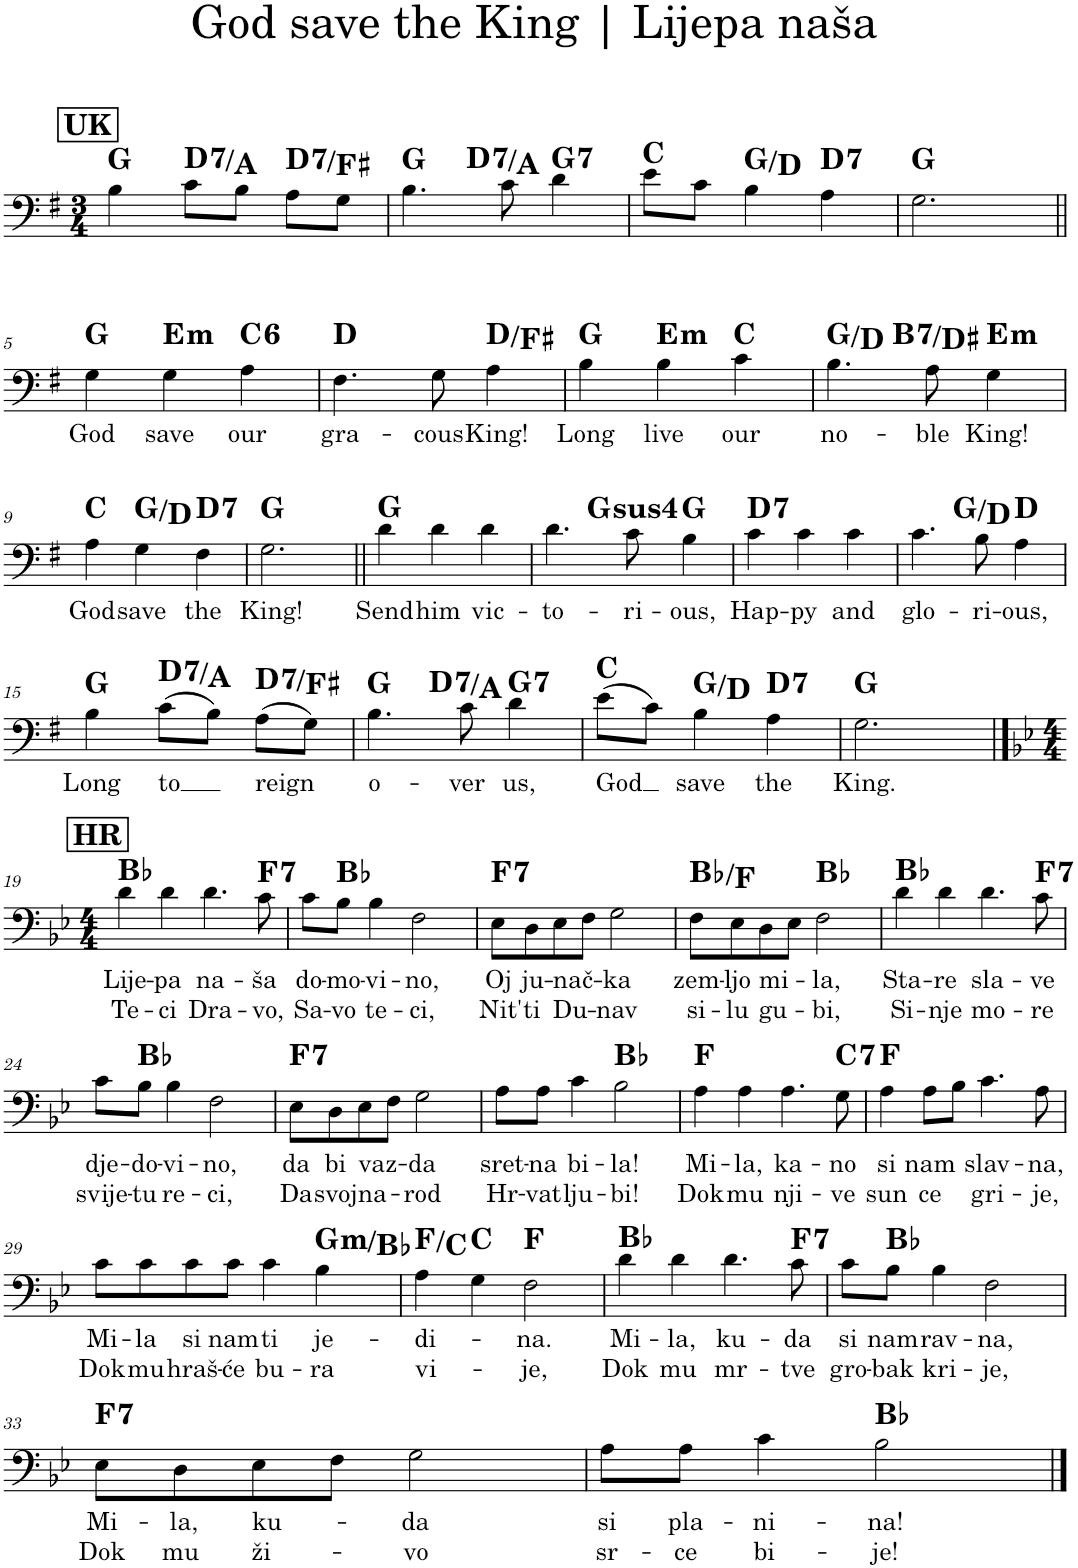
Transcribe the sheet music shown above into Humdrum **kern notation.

**kern	**text	**text	**harte
*part1	*part1	*part1	*part1
*staff1	*staff1	*staff1	*
*I"Piano	*	*	*
*I'Pno.	*	*	*
*clefF4	*	*	*
*k[f#]	*	*	*
*M3/4	*	*	*
!!LO:REH:place=s1:a:B:cj:fs=14:t=UK
=1	=1	=1	=1
4B\	.	.	G:maj
!	!	!	!LO:H:kt=7
8c\L	.	.	D:7/5
8B\J	.	.	.
!	!	!	!LO:H:kt=7
8A\L	.	.	D:7/3
8G\J	.	.	.
=2	=2	=2	=2
*^	*	*	*
4.B\	4ryy	.	.	G:maj
!	!	!	!	!LO:H:kt=7
.	2ryy	.	.	D:7/5
8c\	.	.	.	.
!	!	!	!	!LO:H:kt=7
4d\	.	.	.	G:7
*v	*v	*	*	*
=3	=3	=3	=3
8e\L	.	.	C:maj
8c\J	.	.	.
4B\	.	.	G:maj/5
!	!	!	!LO:H:kt=7
4A\	.	.	D:7
=4	=4	=4	=4
2.G\	.	.	G:maj
!!LO:LB:g=z
=5||	=5||	=5||	=5||
!	!LO:LY:b	!	!
4G\	God	.	G:maj
!	!LO:LY:b	!	!LO:H:kt=m
4G\	save	.	E:min
!	!LO:LY:b	!	!LO:H:kt=6
4A\	our	.	C:maj6
=6	=6	=6	=6
!	!LO:LY:b	!	!
4.F#\	gra-	.	D:maj
!	!LO:LY:b	!	!
8G\	-cous	.	.
!	!LO:LY:b	!	!
4A\	King!	.	D:maj/3
=7	=7	=7	=7
!	!LO:LY:b	!	!
4B\	Long	.	G:maj
!	!LO:LY:b	!	!LO:H:kt=m
4B\	live	.	E:min
!	!LO:LY:b	!	!
4c\	our	.	C:maj
=8	=8	=8	=8
!	!LO:LY:b	!	!
*^	*	*	*
4.B\	4ryy	no-	.	G:maj/5
!	!	!	!	!LO:H:kt=7
.	2ryy	.	.	B:7/3
!	!	!LO:LY:b	!	!
8A\	.	-ble	.	.
!	!	!LO:LY:b	!	!LO:H:kt=m
4G\	.	King!	.	E:min
!!LO:LB:g=z	!!
=9	=9	=9	=9	=9
!	!	!LO:LY:b	!	!
*v	*v	*	*	*
4A\	God	.	C:maj
!	!LO:LY:b	!	!
4G\	save	.	G:maj/5
!	!LO:LY:b	!	!LO:H:kt=7
4F#\	the	.	D:7
=10	=10	=10	=10
!	!LO:LY:b	!	!
2.G\	King!	.	G:maj
=11||	=11||	=11||	=11||
!	!LO:LY:b	!	!
4d\	Send	.	G:maj
!	!LO:LY:b	!	!
4d\	him	.	.
!	!LO:LY:b	!	!
4d\	vic-	.	.
=12	=12	=12	=12
!	!LO:LY:b	!	!
*^	*	*	*
4.d\	4ryy	-to-	.	.
!	!	!	!	!LO:H:kt=4
.	2ryy	.	.	G:sus4
!	!	!LO:LY:b	!	!
8c\	.	-ri-	.	.
!	!	!LO:LY:b	!	!
4B\	.	-ous,	.	G:maj
=13	=13	=13	=13	=13
!	!	!LO:LY:b	!	!LO:H:kt=7
*v	*v	*	*	*
4c\	Hap-	.	D:7
!	!LO:LY:b	!	!
4c\	-py	.	.
!	!LO:LY:b	!	!
4c\	and	.	.
=14	=14	=14	=14
!	!LO:LY:b	!	!
*^	*	*	*
4.c\	4ryy	glo-	.	.
.	2ryy	.	.	G:maj/5
!	!	!LO:LY:b	!	!
8B\	.	-ri-	.	.
!	!	!LO:LY:b	!	!
4A\	.	-ous,	.	D:maj
!!LO:LB:g=z	!!
=15	=15	=15	=15	=15
!	!	!LO:LY:b	!	!
*v	*v	*	*	*
4B\	Long	.	G:maj
!	!LO:LY:b	!	!LO:H:kt=7
(8c\L	to	.	D:7/5
8B\J)	.	.	.
!	!LO:LY:b	!	!LO:H:kt=7
(8A\L	reign	.	D:7/3
8G\J)	.	.	.
=16	=16	=16	=16
!	!LO:LY:b	!	!
*^	*	*	*
4.B\	4ryy	o-	.	G:maj
!	!	!	!	!LO:H:kt=7
.	2ryy	.	.	D:7/5
!	!	!LO:LY:b	!	!
8c\	.	-ver	.	.
!	!	!LO:LY:b	!	!LO:H:kt=7
4d\	.	us,	.	G:7
=17	=17	=17	=17	=17
!	!	!LO:LY:b	!	!
*v	*v	*	*	*
(8e\L	God	.	C:maj
8c\J)	.	.	.
!	!LO:LY:b	!	!
4B\	save	.	G:maj/5
!	!LO:LY:b	!	!LO:H:kt=7
4A\	the	.	D:7
=18	=18	=18	=18
!	!LO:LY:b	!	!
2.G\	King.	.	G:maj
!!LO:LB:g=z
!!LO:REH:place=s1:a:B:cj:fs=14:t=HR
==19	==19	==19	==19
*k[b-e-]	*	*	*
*M4/4	*	*	*
!	!LO:LY:b	!LO:LY:b	!
4d\	Lije-	Te-	Bb:maj
!	!LO:LY:b	!LO:LY:b	!
4d\	pa	-ci	.
!	!LO:LY:b	!LO:LY:b	!
4.d\	na-	Dra-	.
!	!LO:LY:b	!LO:LY:b	!LO:H:kt=7
8c\	-ša	-vo,	F:7
=20	=20	=20	=20
!	!LO:LY:b	!LO:LY:b	!
8c\L	do-	Sa-	.
!	!LO:LY:b	!LO:LY:b	!
8B-\J	-mo-	-vo	Bb:maj
!	!LO:LY:b	!LO:LY:b	!
4B-\	-vi-	te-	.
!	!LO:LY:b	!LO:LY:b	!
2F\	-no,	-ci,	.
=21	=21	=21	=21
!	!LO:LY:b	!LO:LY:b	!LO:H:kt=7
8E-\L	Oj	Nit'	F:7
!	!LO:LY:b	!LO:LY:b	!
8D\	ju-	ti	.
!	!LO:LY:b	!LO:LY:b	!
8E-\	-nač-	Du-	.
8F\J	.	.	.
!	!LO:LY:b	!LO:LY:b	!
2G\	-ka	-nav	.
=22	=22	=22	=22
!	!LO:LY:b	!LO:LY:b	!
8F\L	zem-	si-	Bb:maj/5
!	!LO:LY:b	!LO:LY:b	!
8E-\	-ljo	-lu	.
!	!LO:LY:b	!LO:LY:b	!
8D\	mi-	gu-	.
8E-\J	.	.	.
!	!LO:LY:b	!LO:LY:b	!
2F\	-la,	-bi,	Bb:maj
=23	=23	=23	=23
!	!LO:LY:b	!LO:LY:b	!
4d\	Sta-	Si-	Bb:maj
!	!LO:LY:b	!LO:LY:b	!
4d\	re	-nje	.
!	!LO:LY:b	!LO:LY:b	!
4.d\	sla-	mo-	.
!	!LO:LY:b	!LO:LY:b	!LO:H:kt=7
8c\	-ve	-re	F:7
!!LO:LB:g=z
=24	=24	=24	=24
!	!LO:LY:b	!LO:LY:b	!
8c\L	dje-	svije-	.
!	!LO:LY:b	!LO:LY:b	!
8B-\J	-do-	-tu	Bb:maj
!	!LO:LY:b	!LO:LY:b	!
4B-\	-vi-	re-	.
!	!LO:LY:b	!LO:LY:b	!
2F\	-no,	-ci,	.
=25	=25	=25	=25
!	!LO:LY:b	!LO:LY:b	!LO:H:kt=7
8E-\L	da	Da	F:7
!	!LO:LY:b	!LO:LY:b	!
8D\	bi	svoj	.
!	!LO:LY:b	!LO:LY:b	!
8E-\	vaz-	na-	.
8F\J	.	.	.
!	!LO:LY:b	!LO:LY:b	!
2G\	-da	rod	.
=26	=26	=26	=26
!	!LO:LY:b	!LO:LY:b	!
8A\L	sret-	Hr-	.
!	!LO:LY:b	!LO:LY:b	!
8A\J	-na	-vat	.
!	!LO:LY:b	!LO:LY:b	!
4c\	bi-	lju-	.
!	!LO:LY:b	!LO:LY:b	!
2B-\	-la!	-bi!	Bb:maj
=27	=27	=27	=27
!	!LO:LY:b	!LO:LY:b	!
4A\	Mi-	Dok	F:maj
!	!LO:LY:b	!LO:LY:b	!
4A\	-la,	mu	.
!	!LO:LY:b	!LO:LY:b	!
4.A\	ka-	nji-	.
!	!LO:LY:b	!LO:LY:b	!LO:H:kt=7
8G\	-no	-ve	C:7
=28	=28	=28	=28
!	!LO:LY:b	!LO:LY:b	!
4A\	si	sun	F:maj
!	!LO:LY:b	!LO:LY:b	!
8A\L	nam	ce	.
8B-\J	.	.	.
!	!LO:LY:b	!LO:LY:b	!
4.c\	slav-	gri-	.
!	!LO:LY:b	!LO:LY:b	!
8A\	-na,	-je,	.
!!LO:LB:g=z
=29	=29	=29	=29
!	!LO:LY:b	!LO:LY:b	!
8c\L	Mi-	Dok	.
!	!LO:LY:b	!LO:LY:b	!
8c\	-la	mu	.
!	!LO:LY:b	!LO:LY:b	!
8c\	si	hraš-	.
!	!LO:LY:b	!LO:LY:b	!
8c\J	nam	-će	.
!	!LO:LY:b	!LO:LY:b	!
4c\	ti	bu-	.
!	!LO:LY:b	!LO:LY:b	!LO:H:kt=m
4B-\	je-	-ra	G:min/b3
=30	=30	=30	=30
!	!LO:LY:b	!LO:LY:b	!
4A\	-di-	vi-	F:maj/5
4G\	.	.	C:maj
!	!LO:LY:b	!LO:LY:b	!
2F\	-na.	-je,	F:maj
=31	=31	=31	=31
!	!LO:LY:b	!LO:LY:b	!
4d\	Mi-	Dok	Bb:maj
!	!LO:LY:b	!LO:LY:b	!
4d\	-la,	mu	.
!	!LO:LY:b	!LO:LY:b	!
4.d\	ku-	mr-	.
!	!LO:LY:b	!LO:LY:b	!LO:H:kt=7
8c\	-da	-tve	F:7
=32	=32	=32	=32
!	!LO:LY:b	!LO:LY:b	!
8c\L	si	gro-	.
!	!LO:LY:b	!LO:LY:b	!
8B-\J	nam	-bak	Bb:maj
!	!LO:LY:b	!LO:LY:b	!
4B-\	rav-	kri-	.
!	!LO:LY:b	!LO:LY:b	!
2F\	-na,	-je,	.
!!LO:LB:g=z
=33	=33	=33	=33
!	!LO:LY:b	!LO:LY:b	!LO:H:kt=7
8E-\L	Mi-	Dok	F:7
!	!LO:LY:b	!LO:LY:b	!
8D\	-la,	mu	.
!	!LO:LY:b	!LO:LY:b	!
8E-\	ku-	ži-	.
8F\J	.	.	.
!	!LO:LY:b	!LO:LY:b	!
2G\	-da	vo	.
=34	=34	=34	=34
!	!LO:LY:b	!LO:LY:b	!
8A\L	si	sr-	.
!	!LO:LY:b	!LO:LY:b	!
8A\J	pla-	-ce	.
!	!LO:LY:b	!LO:LY:b	!
4c\	-ni-	bi-	.
!	!LO:LY:b	!LO:LY:b	!
2B-\	-na!	-je!	Bb:maj
==	==	==	==
*-	*-	*-	*-
